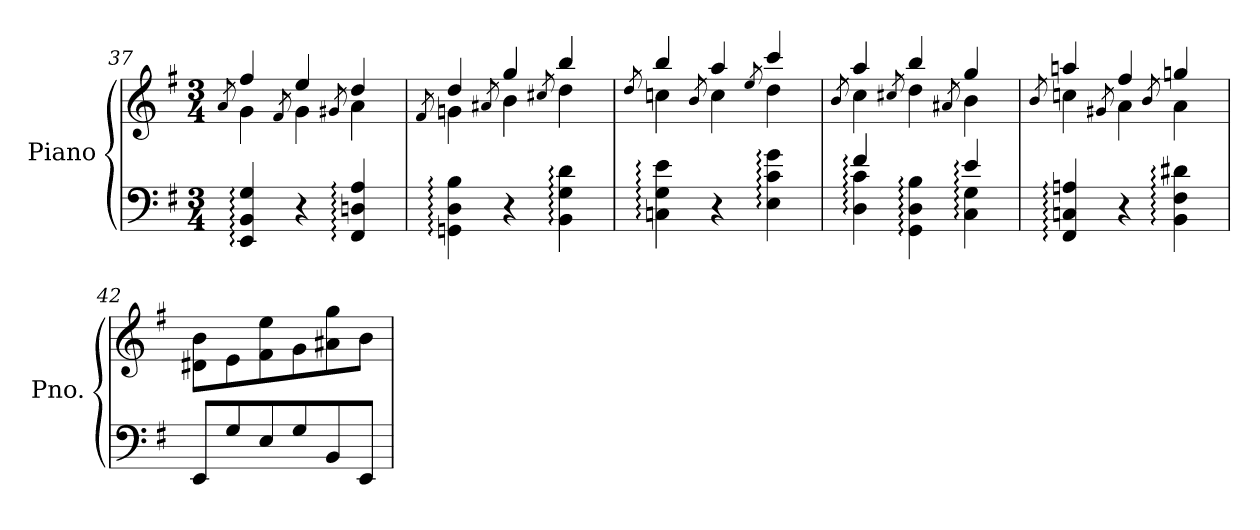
**kern	**kern
*part1	*part1
*staff2	*staff1
*I"Piano	*
*I'Pno.	*
*clefF4	*clefG2
*k[f#]	*k[f#]
*M3/4	*M3/4
=37	=37
*	*^
.	.	8qa/
4EE/: 4BB/: 4G/:	4ff#/	4g\
.	.	8qf#/
4r	4ee/	4g\
.	.	8qg#X/
4FF#/: 4Dn/: 4A/:	4dd/	4a\
=38	=38	=38
.	.	8qf#/
4GGn\: 4D\: 4B\:	4dd/	4gn\
.	.	8qa#X/
4r	4gg/	4b\
.	.	8qcc#X/
4BB\: 4G\: 4d\:	4bb/	4dd\
=39	=39	=39
.	.	8qdd/
4Cn\: 4G\: 4e\:	4bb/	4ccn\
.	.	8qb/
4r	4aa/	4cc\
.	.	8qee/
4E\: 4c\: 4g\:	4ccc/	4dd\
!!LO:LB:g=z	!!
=40	=40	=40
.	.	8qb/
*^	*	*
4f#:/	4D\: 4c\:	4aa/	4cc\
.	.	.	8qcc#X/
4ryy	4GG\: 4D\: 4B\:	4bb/	4dd\
.	.	.	8qa#X/
4e:/	4C\: 4G\:	4gg/	4b\
*v	*v	*	*
=41	=41	=41
.	.	8qb/
4FF#/: 4Cn/: 4An/:	4aan/	4ccn\
.	.	8qg#X/
4r	4ff#/	4a\
.	.	8qb/
4BB\: 4F#\: 4d#X\:	4ggn/	4a\
*	*v	*v
=42	=42
8EE/L	8d#X\ 8b\L
8G/	8e\
8E/	8f#\ 8ee\
8G/	8g\
8BB/	8a#X\ 8gg\
8EE/J	8b\J
=	=
*-	*-
